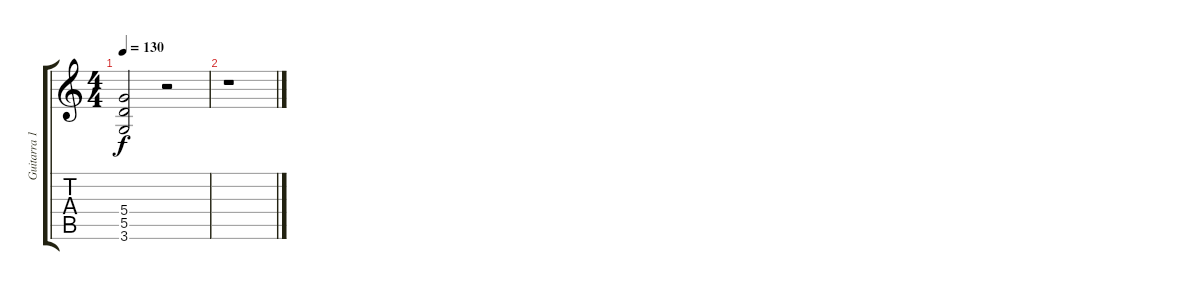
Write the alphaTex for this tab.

\track ("Guitarra 1" "Guitarra 1") {instrument electricguitarclean}
\staff {score tabs}
\tuning (E4 B3 G3 D3 A2 E2) {hide}
\ts (4 4)
\tempo 130
\clef g2
\ks c
(5.4{t} 5.5{t} 3.6{t}).2{dy f} r.2 |
r.1
